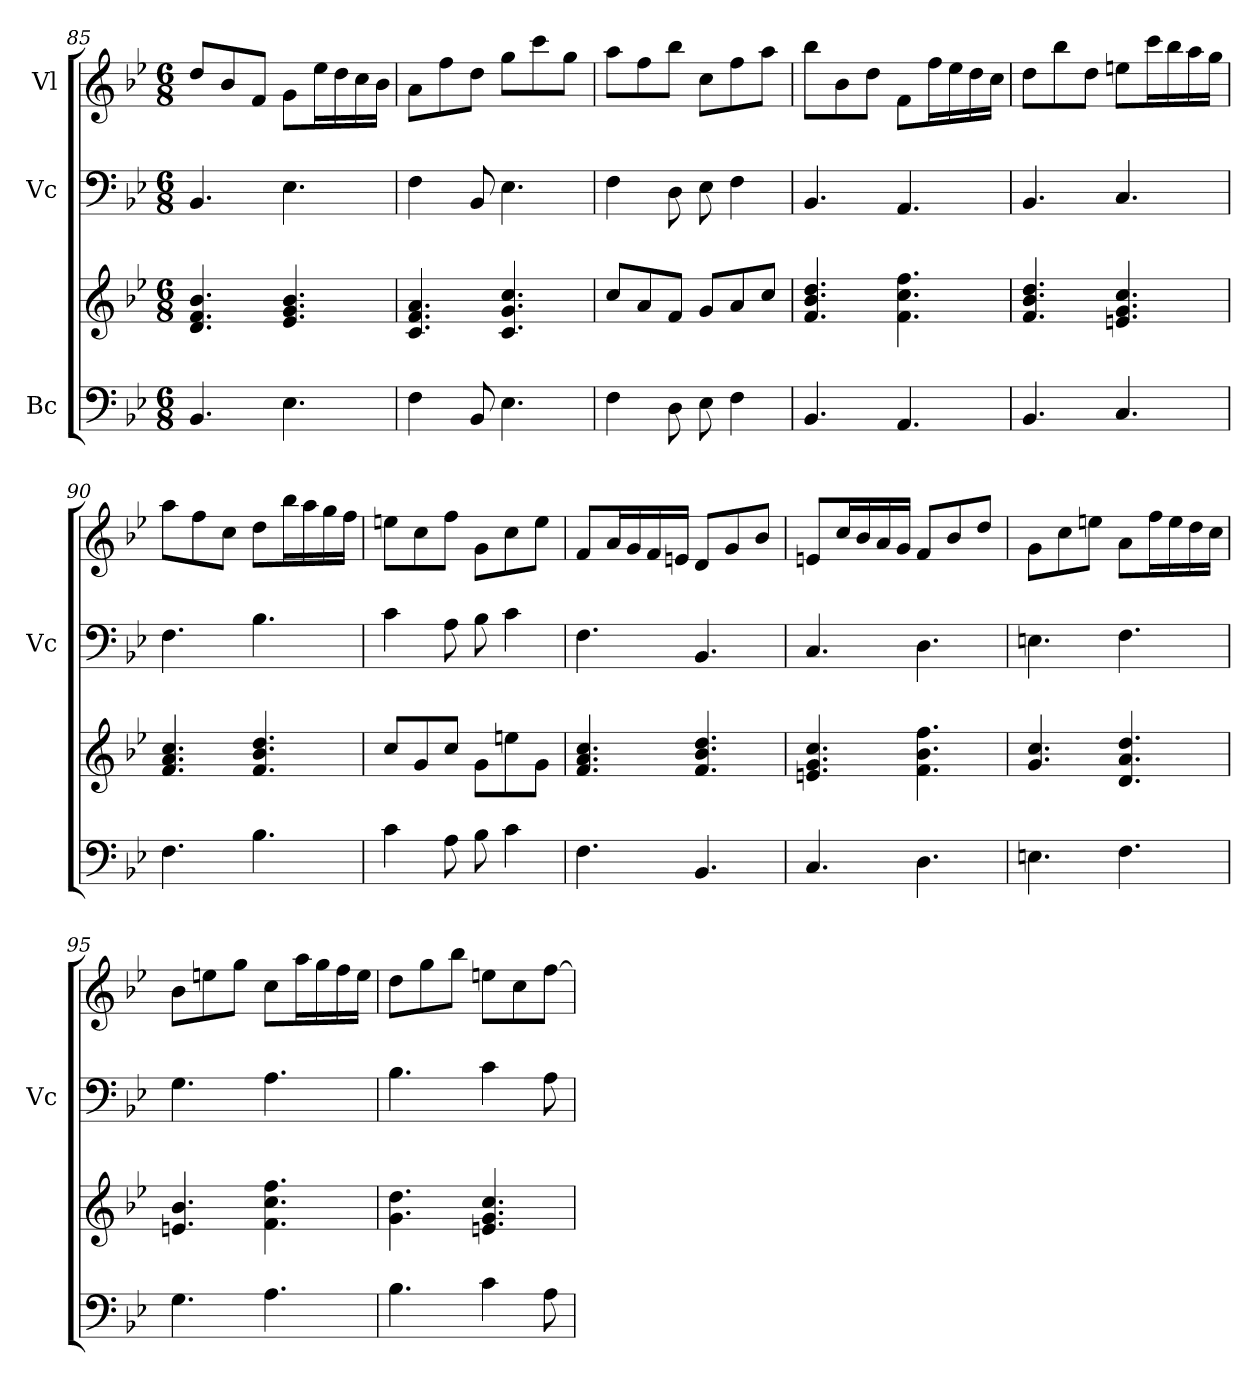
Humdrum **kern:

**kern	**kern	**kern	**kern
*part3	*part3	*part2	*part1
*staff4	*staff3	*staff2	*staff1
*I"Bc	*	*I"Vc	*I"Vl
*	*	*I'Vc	*
*clefF4	*clefG2	*clefF4	*clefG2
*k[b-e-]	*k[b-e-]	*k[b-e-]	*k[b-e-]
*M6/8	*M6/8	*M6/8	*M6/8
=85	=85	=85	=85
4.BB-/	4.d/ 4.f/ 4.b-/	4.BB-/	8dd/L
.	.	.	8b-/
.	.	.	8f/J
4.E-\	4.e-/ 4.g/ 4.b-/	4.E-\	8g\L
.	.	.	16ee-\L
.	.	.	16dd\
.	.	.	16cc\
.	.	.	16b-\JJ
=86	=86	=86	=86
4F\	4.c/ 4.f/ 4.a/	4F\	8a\L
.	.	.	8ff\
8BB-/	.	8BB-/	8dd\J
4.E-\	4.c/ 4.g/ 4.cc/	4.E-\	8gg\L
.	.	.	8ccc\
.	.	.	8gg\J
=87	=87	=87	=87
4F\	8cc/L	4F\	8aa\L
.	8a/	.	8ff\
8D\	8f/J	8D\	8bb-\J
8E-\	8g/L	8E-\	8cc\L
4F\	8a/	4F\	8ff\
.	8cc/J	.	8aa\J
=88	=88	=88	=88
4.BB-/	4.f/ 4.b-/ 4.dd/	4.BB-/	8bb-\L
.	.	.	8b-\
.	.	.	8dd\J
4.AA/	4.f\ 4.cc\ 4.ff\	4.AA/	8f\L
.	.	.	16ff\L
.	.	.	16ee-\
.	.	.	16dd\
.	.	.	16cc\JJ
!!LO:LB:g=z
=89	=89	=89	=89
4.BB-/	4.f/ 4.b-/ 4.dd/	4.BB-/	8dd\L
.	.	.	8bb-\
.	.	.	8dd\J
4.C/	4.en/ 4.g/ 4.cc/	4.C/	8een\L
.	.	.	16ccc\L
.	.	.	16bb-\
.	.	.	16aa\
.	.	.	16gg\JJ
=90	=90	=90	=90
4.F\	4.f/ 4.a/ 4.cc/	4.F\	8aa\L
.	.	.	8ff\
.	.	.	8cc\J
4.B-\	4.f/ 4.b-/ 4.dd/	4.B-\	8dd\L
.	.	.	16bb-\L
.	.	.	16aa\
.	.	.	16gg\
.	.	.	16ff\JJ
=91	=91	=91	=91
4c\	8cc/L	4c\	8een\L
.	8g/	.	8cc\
8A\	8cc/J	8A\	8ff\J
8B-\	8g\L	8B-\	8g\L
4c\	8een\	4c\	8cc\
.	8g\J	.	8ee\J
=92	=92	=92	=92
4.F\	4.f/ 4.a/ 4.cc/	4.F\	8f/L
.	.	.	16a/L
.	.	.	16g/
.	.	.	16f/
.	.	.	16en/JJ
4.BB-/	4.f/ 4.b-/ 4.dd/	4.BB-/	8d/L
.	.	.	8g/
.	.	.	8b-/J
=93	=93	=93	=93
4.C/	4.en/ 4.g/ 4.cc/	4.C/	8en/L
.	.	.	16cc/L
.	.	.	16b-/
.	.	.	16a/
.	.	.	16g/JJ
4.D\	4.f\ 4.b-\ 4.ff\	4.D\	8f/L
.	.	.	8b-/
.	.	.	8dd/J
=94	=94	=94	=94
4.En\	4.g/ 4.cc/	4.En\	8g\L
.	.	.	8cc\
.	.	.	8een\J
4.F\	4.d/ 4.a/ 4.dd/	4.F\	8a\L
.	.	.	16ff\L
.	.	.	16ee\
.	.	.	16dd\
.	.	.	16cc\JJ
!!LO:PB:g=z
=95	=95	=95	=95
4.G\	4.en/ 4.b-/	4.G\	8b-\L
.	.	.	8een\
.	.	.	8gg\J
4.A\	4.f\ 4.cc\ 4.ff\	4.A\	8cc\L
.	.	.	16aa\L
.	.	.	16gg\
.	.	.	16ff\
.	.	.	16ee\JJ
=96	=96	=96	=96
4.B-\	4.g\ 4.dd\	4.B-\	8dd\L
.	.	.	8gg\
.	.	.	8bb-\J
4c\	4.en/ 4.g/ 4.cc/	4c\	8een\L
.	.	.	8cc\
8A\	.	8A\	[8ff\J
=	=	=	=
*-	*-	*-	*-
